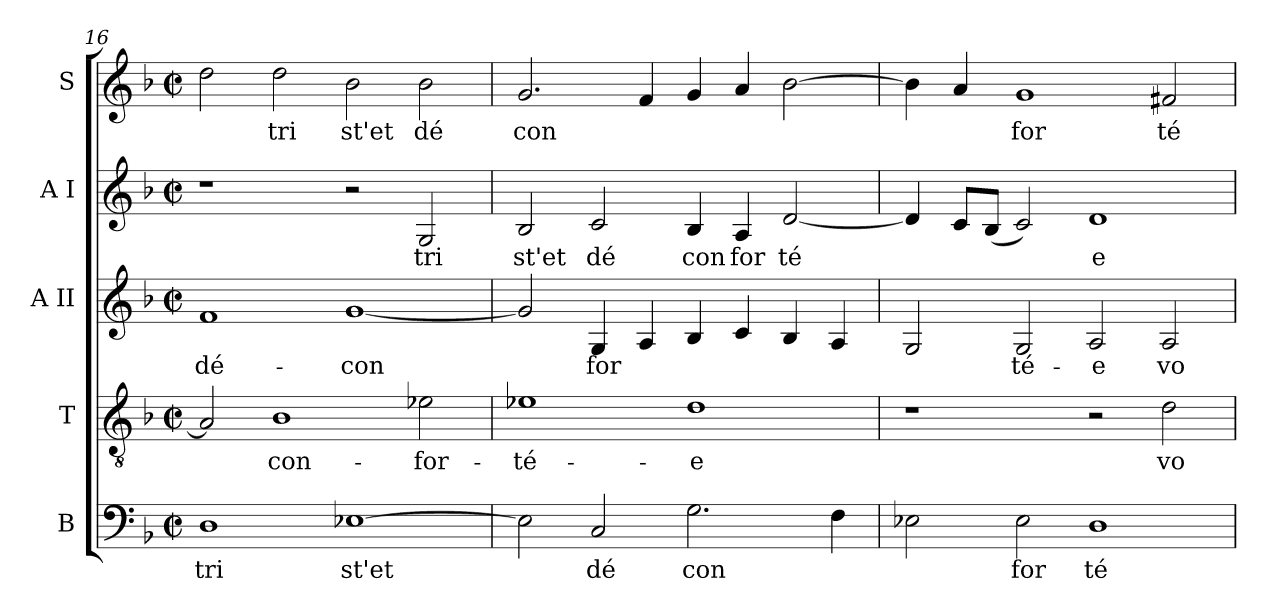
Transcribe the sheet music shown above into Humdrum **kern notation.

**kern	**text	**kern	**text	**kern	**text	**kern	**text	**kern	**text
*part5	*part5	*part4	*part4	*part3	*part3	*part2	*part2	*part1	*part1
*staff5	*staff5	*staff4	*staff4	*staff3	*staff3	*staff2	*staff2	*staff1	*staff1
*I"B	*	*I"T	*	*I"A II	*	*I"A I	*	*I"S	*
*clefF4	*	*clefGv2	*	*clefG2	*	*clefG2	*	*clefG2	*
*k[b-]	*	*k[b-]	*	*k[b-]	*	*k[b-]	*	*k[b-]	*
*F:	*	*F:	*	*F:	*	*F:	*	*F:	*
*M2/2	*	*M2/2	*	*M2/2	*	*M2/2	*	*M2/2	*
*met(c|)	*	*met(c|)	*	*met(c|)	*	*met(c|)	*	*met(c|)	*
=16	=16	=16	=16	=16	=16	=16	=16	=16	=16
!	!LO:LY:b:cj	!	!LO:LY:b:cj	!	!LO:LY:b:cj	!	!	!	!LO:LY:b:cj
1D	tri	2A/]	--	1f	dé-	1r	.	2dd\	.
!	!	!	!LO:LY:b:cj	!	!	!	!	!	!LO:LY:b:cj
.	.	1B-	-con-	.	.	.	.	2dd\	tri
!	!LO:LY:b:cj	!	!	!	!LO:LY:b:cj	!	!	!	!LO:LY:b:cj
[>1E-X	st'et	.	.	[<1g	-con-	2r	.	2b-\	st'et
!	!	!	!LO:LY:b:cj	!	!	!	!LO:LY:b:cj	!	!LO:LY:b:cj
.	.	2e-X\	-for-	.	.	2G/	tri	2b-\	dé
=17	=17	=17	=17	=17	=17	=17	=17	=17	=17
!	!LO:LY:b:cj	!	!LO:LY:b:cj	!	!LO:LY:b:cj	!	!LO:LY:b:cj	!	!LO:LY:b:cj
2E-\]	.	1e-X	-té-	2g/]	--	2B-/	st'et	2.g/	con
!	!LO:LY:b:cj	!	!	!	!LO:LY:b:cj	!	!LO:LY:b:cj	!	!
2C/	dé	.	.	4G/	-for-	2c/	dé	.	.
!	!	!	!	!	!LO:LY:b:cj	!	!	!	!LO:LY:b:cj
.	.	.	.	4A/	--	.	.	4f/	.
!	!LO:LY:b:cj	!	!LO:LY:b:cj	!	!LO:LY:b:cj	!	!LO:LY:b:cj	!	!LO:LY:b:cj
2.G\	con	1d	-e	4B-/	--	4B-/	con	4g/	.
!	!	!	!	!	!LO:LY:b:cj	!	!LO:LY:b:cj	!	!LO:LY:b:cj
.	.	.	.	4c/	--	4A/	for	4a/	.
!	!	!	!	!	!LO:LY:b:cj	!	!LO:LY:b:cj	!	!LO:LY:b:cj
.	.	.	.	4B-/	--	[<2d/	té	[>2b-\	.
!	!LO:LY:b:cj	!	!	!	!LO:LY:b:cj	!	!	!	!
4F\	.	.	.	4A/	--	.	.	.	.
=18	=18	=18	=18	=18	=18	=18	=18	=18	=18
!	!LO:LY:b:cj	!	!	!	!LO:LY:b:cj	!	!LO:LY:b:cj	!	!LO:LY:b:cj
2E-\	.	1r	.	2G/	--	4d/]	.	4b-\]	.
!	!	!	!	!	!	!	!LO:LY:b:cj	!	!LO:LY:b:cj
.	.	.	.	.	.	8c/L	.	4a/	.
!	!	!	!	!	!	!	!LO:LY:b:cj	!	!
.	.	.	.	.	.	(>8B-/J	.	.	.
!	!LO:LY:b:cj	!	!	!	!LO:LY:b:cj	!	!LO:LY:b:cj	!	!LO:LY:b:cj
2E-\	for	.	.	2G/	-té-	2c/)	.	1g	for
!	!LO:LY:b:cj	!	!	!	!LO:LY:b:cj	!	!LO:LY:b:cj	!	!
1D	té	2r	.	2A/	-e	1d	e	.	.
!	!	!	!LO:LY:b:cj	!	!LO:LY:b:cj	!	!	!	!LO:LY:b:cj
.	.	2d\	vo-	2A/	vo-	.	.	2f#/	té
=	=	=	=	=	=	=	=	=	=
*-	*-	*-	*-	*-	*-	*-	*-	*-	*-
